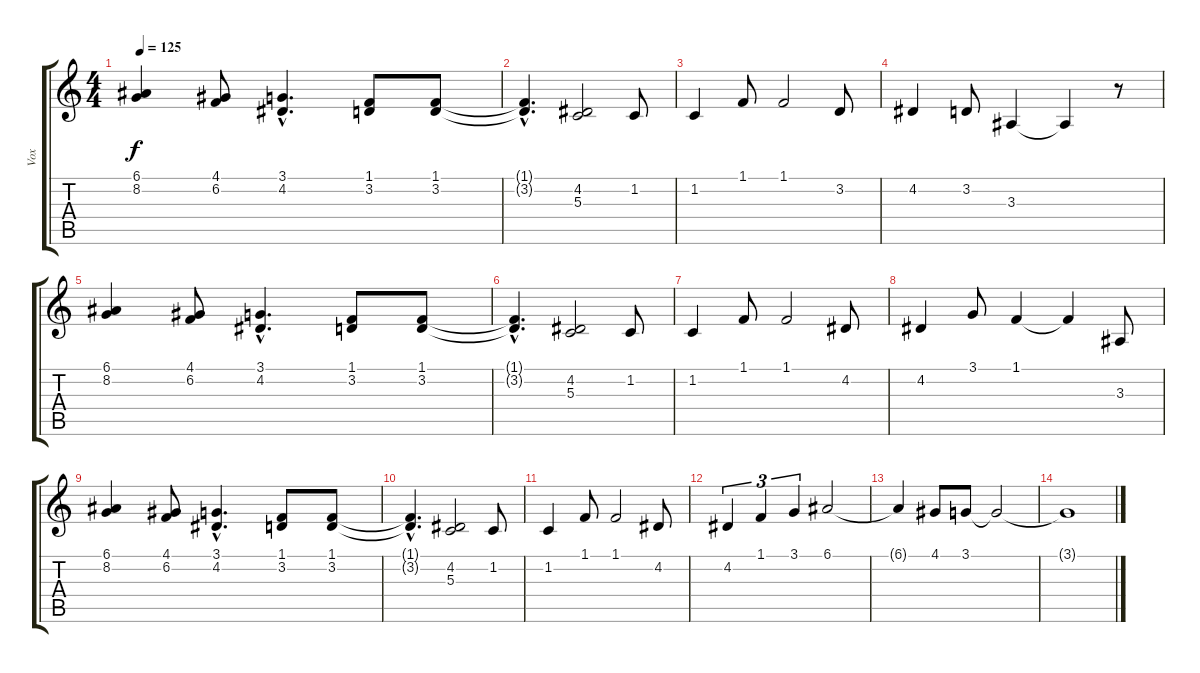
\track ("Vox" "Vox") {instrument flute}
\staff {score tabs}
\tuning (E4 B3 G3 D3 A2 E2) {hide}
\ts (4 4)
\tempo 125
\clef g2
\ks c
(6.1 8.2).4{dy f} (4.1 6.2).8 (3.1{hac} 4.2{hac}).4{d} (1.1 3.2).8 (1.1 3.2).8 |
(1.1{hac t} 3.2{hac t}).4{d} (4.2 5.3).2 1.2.8 |
1.2.4 1.1.8 1.1.2 3.2.8 |
4.2.4 3.2.8 3.3.4 3.3{t}.4 r.8 |
(6.1 8.2).4 (4.1 6.2).8 (3.1{hac} 4.2{hac}).4{d} (1.1 3.2).8 (1.1 3.2).8 |
(1.1{hac t} 3.2{hac t}).4{d} (4.2 5.3).2 1.2.8 |
1.2.4 1.1.8 1.1.2 4.2.8 |
4.2.4 3.1.8 1.1.4 1.1{t}.4 3.3.8 |
(6.1 8.2).4 (4.1 6.2).8 (3.1{hac} 4.2{hac}).4{d} (1.1 3.2).8 (1.1 3.2).8 |
(1.1{hac t} 3.2{hac t}).4{d} (4.2 5.3).2 1.2.8 |
1.2.4 1.1.8 1.1.2 4.2.8 |
4.2.4{tu (3 2)} 1.1.4{tu (3 2)} 3.1.4{tu (3 2)} 6.1.2 |
6.1{t}.4 4.1.8 3.1.8 3.1{t}.2 |
3.1{t}.1
